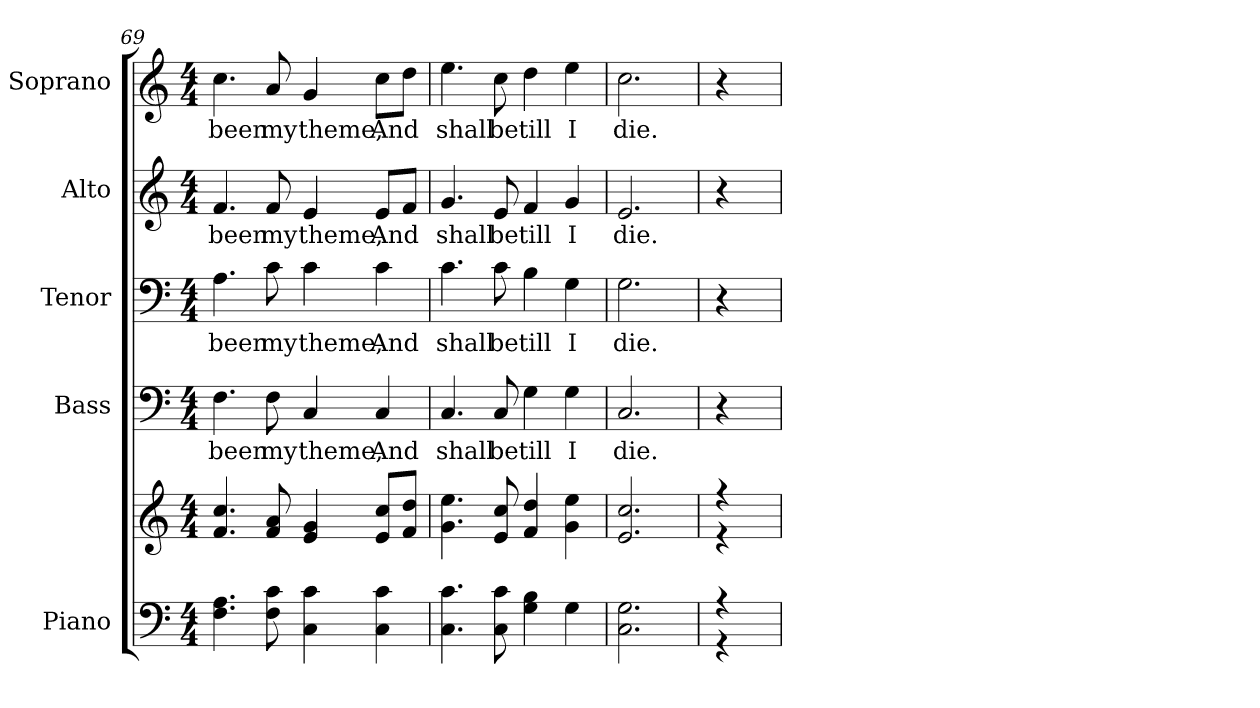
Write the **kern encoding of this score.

**kern	**kern	**kern	**text	**kern	**text	**kern	**text	**kern	**text
*part5	*part5	*part4	*part4	*part3	*part3	*part2	*part2	*part1	*part1
*staff6	*staff5	*staff4	*staff4	*staff3	*staff3	*staff2	*staff2	*staff1	*staff1
*I"Piano	*	*I"Bass	*	*I"Tenor	*	*I"Alto	*	*I"Soprano	*
*I'Pno.	*	*I'B.	*	*I'T.	*	*I'A.	*	*I'S.	*
!!LO:PB:g=z
*clefF4	*clefG2	*clefF4	*	*clefF4	*	*clefG2	*	*clefG2	*
*k[]	*k[]	*k[]	*	*k[]	*	*k[]	*	*k[]	*
*C:	*C:	*C:	*	*C:	*	*C:	*	*C:	*
*M4/4	*M4/4	*M4/4	*	*M4/4	*	*M4/4	*	*M4/4	*
=69	=69	=69	=69	=69	=69	=69	=69	=69	=69
!	!	!	!LO:LY:b:color=#000000	!	!	!	!	!	!
!	!	!	!	!	!LO:LY:b:color=#000000	!	!	!	!
!	!	!	!	!	!	!	!LO:LY:b:color=#000000	!	!
!	!	!	!	!	!	!	!	!	!LO:LY:b:color=#000000
4.Fi\ 4.Ai	4.fi/ 4.cci	4.Fi\	been	4.Ai\	been	4.fi/	been	4.cci\	been
!	!	!	!LO:LY:b:color=#000000	!	!	!	!	!	!
!	!	!	!	!	!LO:LY:b:color=#000000	!	!	!	!
!	!	!	!	!	!	!	!LO:LY:b:color=#000000	!	!
!	!	!	!	!	!	!	!	!	!LO:LY:b:color=#000000
8Fi\ 8ci	8fi/ 8ai	8Fi\	my	8ci\	my	8fi/	my	8ai/	my
!	!	!	!LO:LY:b:color=#000000	!	!	!	!	!	!
!	!	!	!	!	!LO:LY:b:color=#000000	!	!	!	!
!	!	!	!	!	!	!	!LO:LY:b:color=#000000	!	!
!	!	!	!	!	!	!	!	!	!LO:LY:b:color=#000000
4Ci\ 4ci	4ei/ 4gi	4Ci/	theme,	4ci\	theme,	4ei/	theme,	4gi/	theme,
!	!	!	!LO:LY:b:color=#000000	!	!	!	!	!	!
!	!	!	!	!	!LO:LY:b:color=#000000	!	!	!	!
!	!	!	!	!	!	!	!LO:LY:b:color=#000000	!	!
!	!	!	!	!	!	!	!	!	!LO:LY:b:color=#000000
4Ci\ 4ci	8ei/ 8cciL	4Ci/	And	4ci\	And	8ei/L	And	8cci\L	And
.	8fi/ 8ddiJ	.	.	.	.	8fi/J	.	8ddi\J	.
=70	=70	=70	=70	=70	=70	=70	=70	=70	=70
!	!	!	!LO:LY:b:color=#000000	!	!	!	!	!	!
!	!	!	!	!	!LO:LY:b:color=#000000	!	!	!	!
!	!	!	!	!	!	!	!LO:LY:b:color=#000000	!	!
!	!	!	!	!	!	!	!	!	!LO:LY:b:color=#000000
4.Ci\ 4.ci	4.gi\ 4.eei	4.Ci/	shall	4.ci\	shall	4.gi/	shall	4.eei\	shall
!	!	!	!LO:LY:b:color=#000000	!	!	!	!	!	!
!	!	!	!	!	!LO:LY:b:color=#000000	!	!	!	!
!	!	!	!	!	!	!	!LO:LY:b:color=#000000	!	!
!	!	!	!	!	!	!	!	!	!LO:LY:b:color=#000000
8Ci\ 8ci	8ei/ 8cci	8Ci/	be	8ci\	be	8ei/	be	8cci\	be
!	!	!	!LO:LY:b:color=#000000	!	!	!	!	!	!
!	!	!	!	!	!LO:LY:b:color=#000000	!	!	!	!
!	!	!	!	!	!	!	!LO:LY:b:color=#000000	!	!
!	!	!	!	!	!	!	!	!	!LO:LY:b:color=#000000
4Gi\ 4Bi	4fi/ 4ddi	4Gi\	till	4Bi\	till	4fi/	till	4ddi\	till
!	!	!	!LO:LY:b:color=#000000	!	!	!	!	!	!
!	!	!	!	!	!LO:LY:b:color=#000000	!	!	!	!
!	!	!	!	!	!	!	!LO:LY:b:color=#000000	!	!
!	!	!	!	!	!	!	!	!	!LO:LY:b:color=#000000
4Gi\	4gi\ 4eei	4Gi\	I	4Gi\	I	4gi/	I	4eei\	I
=71	=71	=71	=71	=71	=71	=71	=71	=71	=71
!	!	!	!LO:LY:b:color=#000000	!	!	!	!	!	!
!	!	!	!	!	!LO:LY:b:color=#000000	!	!	!	!
!	!	!	!	!	!	!	!LO:LY:b:color=#000000	!	!
!	!	!	!	!	!	!	!	!	!LO:LY:b:color=#000000
2.Ci\ 2.Gi	2.ei/ 2.cci	2.Ci/	die.	2.Gi\	die.	2.ei/	die.	2.cci\	die.
=72	=72	=72	=72	=72	=72	=72	=72	=72	=72
*^	*^	*	*	*	*	*	*	*	*
4r	4r	4r	4r	4r	.	4r	.	4r	.	4r	.
*v	*v	*	*	*	*	*	*	*	*	*	*
*	*v	*v	*	*	*	*	*	*	*	*
=	=	=	=	=	=	=	=	=	=
*-	*-	*-	*-	*-	*-	*-	*-	*-	*-
